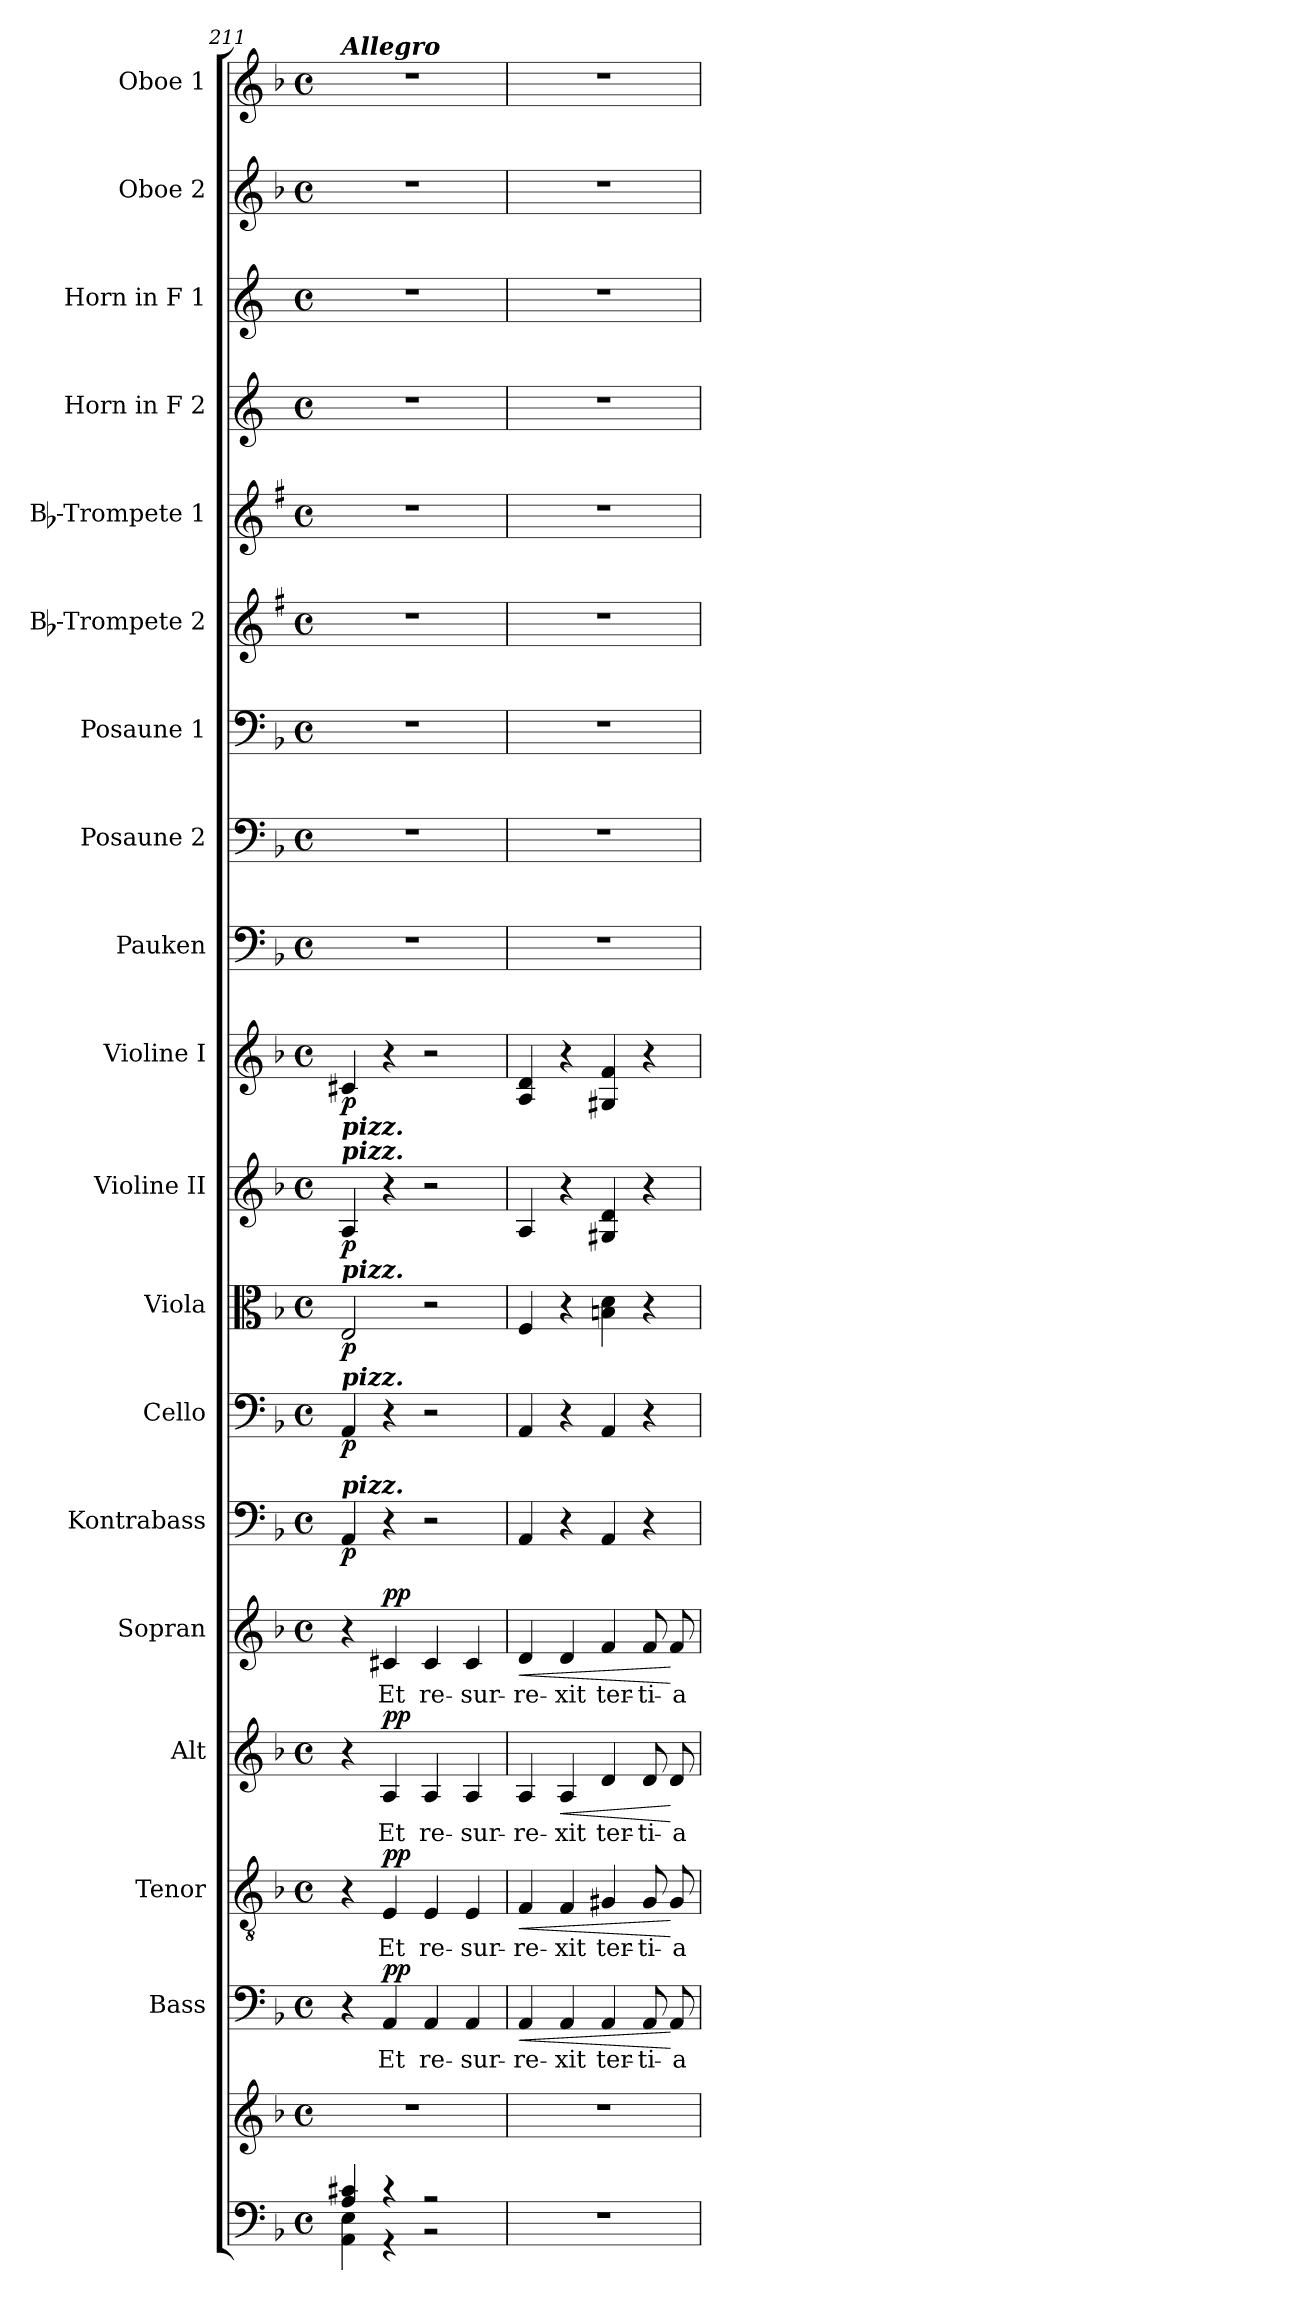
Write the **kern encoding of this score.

**kern	**kern	**kern	**text	**dynam	**kern	**text	**dynam	**kern	**text	**dynam	**kern	**text	**dynam	**kern	**dynam	**kern	**dynam	**kern	**dynam	**kern	**dynam	**kern	**dynam	**kern	**kern	**kern	**kern	**kern	**kern	**kern	**kern	**kern
*part19	*part19	*part18	*part18	*part18	*part17	*part17	*part17	*part16	*part16	*part16	*part15	*part15	*part15	*part14	*part14	*part13	*part13	*part12	*part12	*part11	*part11	*part10	*part10	*part9	*part8	*part7	*part6	*part5	*part4	*part3	*part2	*part1
*staff20	*staff19	*staff18	*staff18	*staff18	*staff17	*staff17	*staff17	*staff16	*staff16	*staff16	*staff15	*staff15	*staff15	*staff14	*staff14	*staff13	*staff13	*staff12	*staff12	*staff11	*staff11	*staff10	*staff10	*staff9	*staff8	*staff7	*staff6	*staff5	*staff4	*staff3	*staff2	*staff1
*	*	*I"Bass	*	*	*I"Tenor	*	*	*I"Alt	*	*	*I"Sopran	*	*	*I"Kontrabass	*	*I"Cello	*	*I"Viola	*	*I"Violine II	*	*I"Violine I	*	*I"Pauken	*I"Posaune 2	*I"Posaune 1	*I"Bb-Trompete 2	*I"Bb-Trompete 1	*I"Horn in F 2	*I"Horn in F 1	*I"Oboe 2	*I"Oboe 1
*	*	*I'B.	*	*	*I'T.	*	*	*I'A.	*	*	*I'S.	*	*	*I'Kb.	*	*	*	*I'Vla.	*	*I'Vl. II	*	*I'Vl. I	*	*I'Pk.	*I'Pos. 2	*I'Pos. 1	*I'Bb Trp. 2	*I'Bb Trp. 1	*	*	*I'Ob. 2	*I'Ob. 1
*clefF4	*clefG2	*clefF4	*	*	*clefGv2	*	*	*clefG2	*	*	*clefG2	*	*	*clefF4	*	*clefF4	*	*clefC3	*	*clefG2	*	*clefG2	*	*clefF4	*clefF4	*clefF4	*clefG2	*clefG2	*clefG2	*clefG2	*clefG2	*clefG2
*	*	*	*	*	*	*	*	*	*	*	*	*	*	*ITrd7c12	*	*	*	*	*	*	*	*	*	*	*	*	*ITrd1c2	*ITrd1c2	*ITrd4c7	*ITrd4c7	*	*
*k[b-]	*k[b-]	*k[b-]	*	*	*k[b-]	*	*	*k[b-]	*	*	*k[b-]	*	*	*k[b-]	*	*k[b-]	*	*k[b-]	*	*k[b-]	*	*k[b-]	*	*k[b-]	*k[b-]	*k[b-]	*k[b-]	*k[b-]	*k[b-]	*k[b-]	*k[b-]	*k[b-]
*F:	*F:	*F:	*	*	*F:	*	*	*F:	*	*	*F:	*	*	*F:	*	*F:	*	*F:	*	*F:	*	*F:	*	*F:	*F:	*F:	*F:	*F:	*F:	*F:	*F:	*F:
*M4/4	*M4/4	*M4/4	*	*	*M4/4	*	*	*M4/4	*	*	*M4/4	*	*	*M4/4	*	*M4/4	*	*M4/4	*	*M4/4	*	*M4/4	*	*M4/4	*M4/4	*M4/4	*M4/4	*M4/4	*M4/4	*M4/4	*M4/4	*M4/4
*met(c)	*met(c)	*met(c)	*	*	*met(c)	*	*	*met(c)	*	*	*met(c)	*	*	*met(c)	*	*met(c)	*	*met(c)	*	*met(c)	*	*met(c)	*	*met(c)	*met(c)	*met(c)	*met(c)	*met(c)	*met(c)	*met(c)	*met(c)	*met(c)
=211	=211	=211	=211	=211	=211	=211	=211	=211	=211	=211	=211	=211	=211	=211	=211	=211	=211	=211	=211	=211	=211	=211	=211	=211	=211	=211	=211	=211	=211	=211	=211	=211
*^	*	*	*	*	*	*	*	*	*	*	*	*	*	*	*	*	*	*	*	*	*	*	*	*	*	*	*	*	*	*	*	*
!	!	!	!	!	!	!	!	!	!	!	!	!	!	!	!	!	!	!	!	!	!	!	!	!	!	!	!	!	!	!	!	!	!LO:TX:a:Bi:t=Allegro
!	!	!	!	!	!	!	!	!	!	!	!	!	!	!	!	!	!	!	!	!	!	!	!LO:TX:b:Bi:t=pizz.	!	!	!	!	!	!	!	!	!	!
!	!	!	!	!	!	!	!	!	!	!	!	!	!	!	!	!	!	!	!	!	!LO:TX:a:Bi:t=pizz.	!	!	!	!	!	!	!	!	!	!	!	!
!	!	!	!	!	!	!	!	!	!	!	!	!	!	!	!	!	!	!	!LO:TX:a:Bi:t=pizz.	!	!	!	!	!	!	!	!	!	!	!	!	!	!
!	!	!	!	!	!	!	!	!	!	!	!	!	!	!	!	!	!LO:TX:a:Bi:t=pizz.	!	!	!	!	!	!	!	!	!	!	!	!	!	!	!	!
!	!	!	!	!	!	!	!	!	!	!	!	!	!	!	!LO:TX:a:Bi:t=pizz.	!	!	!	!	!	!	!	!	!	!	!	!	!	!	!	!	!	!
!	!	!	!	!	!	!	!	!	!	!	!	!	!	!	!	!LO:DY:b	!	!LO:DY:b	!	!LO:DY:b	!	!LO:DY:b	!	!LO:DY:b	!	!	!	!	!	!	!	!	!
4A/ 4c#X/	4AA\ 4E\	1r	4r	.	.	4r	.	.	4r	.	.	4r	.	.	4AAA/	p	4AA/	p	2E/	p	4A/	p	4c#X/	p	1r	1r	1r	1r	1r	1r	1r	1r	1r
!	!	!	!	!LO:LY:b	!LO:DY:a	!	!LO:LY:b	!LO:DY:a	!	!LO:LY:b	!LO:DY:a	!	!LO:LY:b	!LO:DY:a	!	!	!	!	!	!	!	!	!	!	!	!	!	!	!	!	!	!	!
4r	4r	.	4AA/	Et	pp	4E/	Et	pp	4A/	Et	pp	4c#X/	Et	pp	4r	.	4r	.	.	.	4r	.	4r	.	.	.	.	.	.	.	.	.	.
!	!	!	!	!LO:LY:b	!	!	!LO:LY:b	!	!	!LO:LY:b	!	!	!LO:LY:b	!	!	!	!	!	!	!	!	!	!	!	!	!	!	!	!	!	!	!	!
2r	2r	.	4AA/	re-	.	4E/	re-	.	4A/	re-	.	4c#/	re-	.	2r	.	2r	.	2r	.	2r	.	2r	.	.	.	.	.	.	.	.	.	.
!	!	!	!	!LO:LY:b	!	!	!LO:LY:b	!	!	!LO:LY:b	!	!	!LO:LY:b	!	!	!	!	!	!	!	!	!	!	!	!	!	!	!	!	!	!	!	!
.	.	.	4AA/	-sur-	.	4E/	-sur-	.	4A/	-sur-	.	4c#/	-sur-	.	.	.	.	.	.	.	.	.	.	.	.	.	.	.	.	.	.	.	.
*v	*v	*	*	*	*	*	*	*	*	*	*	*	*	*	*	*	*	*	*	*	*	*	*	*	*	*	*	*	*	*	*	*	*
=212	=212	=212	=212	=212	=212	=212	=212	=212	=212	=212	=212	=212	=212	=212	=212	=212	=212	=212	=212	=212	=212	=212	=212	=212	=212	=212	=212	=212	=212	=212	=212	=212
!	!	!	!LO:LY:b	!LO:HP:b	!	!LO:LY:b	!LO:HP:b	!	!LO:LY:b	!	!	!LO:LY:b	!LO:HP:b	!	!	!	!	!	!	!	!	!	!	!	!	!	!	!	!	!	!	!
1r	1r	4AA/	-re-	<	4F/	-re-	<	4A/	-re-	.	4d/	-re-	<	4AAA/	.	4AA/	.	4F/	.	4A/	.	4A/ 4d/	.	1r	1r	1r	1r	1r	1r	1r	1r	1r
!	!	!	!LO:LY:b	!	!	!LO:LY:b	!	!	!LO:LY:b	!LO:HP:b	!	!LO:LY:b	!	!	!	!	!	!	!	!	!	!	!	!	!	!	!	!	!	!	!	!
.	.	4AA/	-xit	.	4F/	-xit	.	4A/	-xit	<	4d/	-xit	.	4r	.	4r	.	4r	.	4r	.	4r	.	.	.	.	.	.	.	.	.	.
!	!	!	!LO:LY:b	!	!	!LO:LY:b	!	!	!LO:LY:b	!	!	!LO:LY:b	!	!	!	!	!	!	!	!	!	!	!	!	!	!	!	!	!	!	!	!
.	.	4AA/	ter-	.	4G#X/	ter-	.	4d/	ter-	.	4f/	ter-	.	4AAA/	.	4AA/	.	4Bn\ 4d\	.	4G#X/ 4d/	.	4G#X/ 4f/	.	.	.	.	.	.	.	.	.	.
!	!	!	!LO:LY:b	!	!	!LO:LY:b	!	!	!LO:LY:b	!	!	!LO:LY:b	!	!	!	!	!	!	!	!	!	!	!	!	!	!	!	!	!	!	!	!
.	.	8AA/	-ti-	.	8G#/	-ti-	.	8d/	-ti-	.	8f/	-ti-	.	4r	.	4r	.	4r	.	4r	.	4r	.	.	.	.	.	.	.	.	.	.
!	!	!	!LO:LY:b	!	!	!LO:LY:b	!	!	!LO:LY:b	!	!	!LO:LY:b	!	!	!	!	!	!	!	!	!	!	!	!	!	!	!	!	!	!	!	!
.	.	8AA/	-a	[	8G#/	-a	[	8d/	-a	[	8f/	-a	[	.	.	.	.	.	.	.	.	.	.	.	.	.	.	.	.	.	.	.
=	=	=	=	=	=	=	=	=	=	=	=	=	=	=	=	=	=	=	=	=	=	=	=	=	=	=	=	=	=	=	=	=
*-	*-	*-	*-	*-	*-	*-	*-	*-	*-	*-	*-	*-	*-	*-	*-	*-	*-	*-	*-	*-	*-	*-	*-	*-	*-	*-	*-	*-	*-	*-	*-	*-
